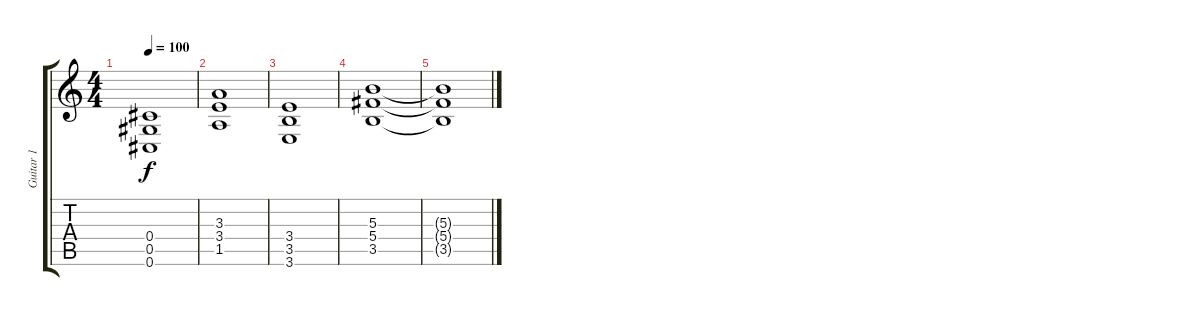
\track ("Guitar 1" "Guitar 1") {instrument distortionguitar}
\staff {score tabs}
\tuning (Eb4 Bb3 Gb3 Db3 Ab2 Db2) {hide}
\ts (4 4)
\tempo 100
\clef g2
\ks c
(0.4 0.5 0.6).1{dy f} |
(3.3 3.4 1.5).1 |
(3.4 3.5 3.6).1 |
(5.3 5.4 3.5).1 |
(5.3{t} 5.4{t} 3.5{t}).1
